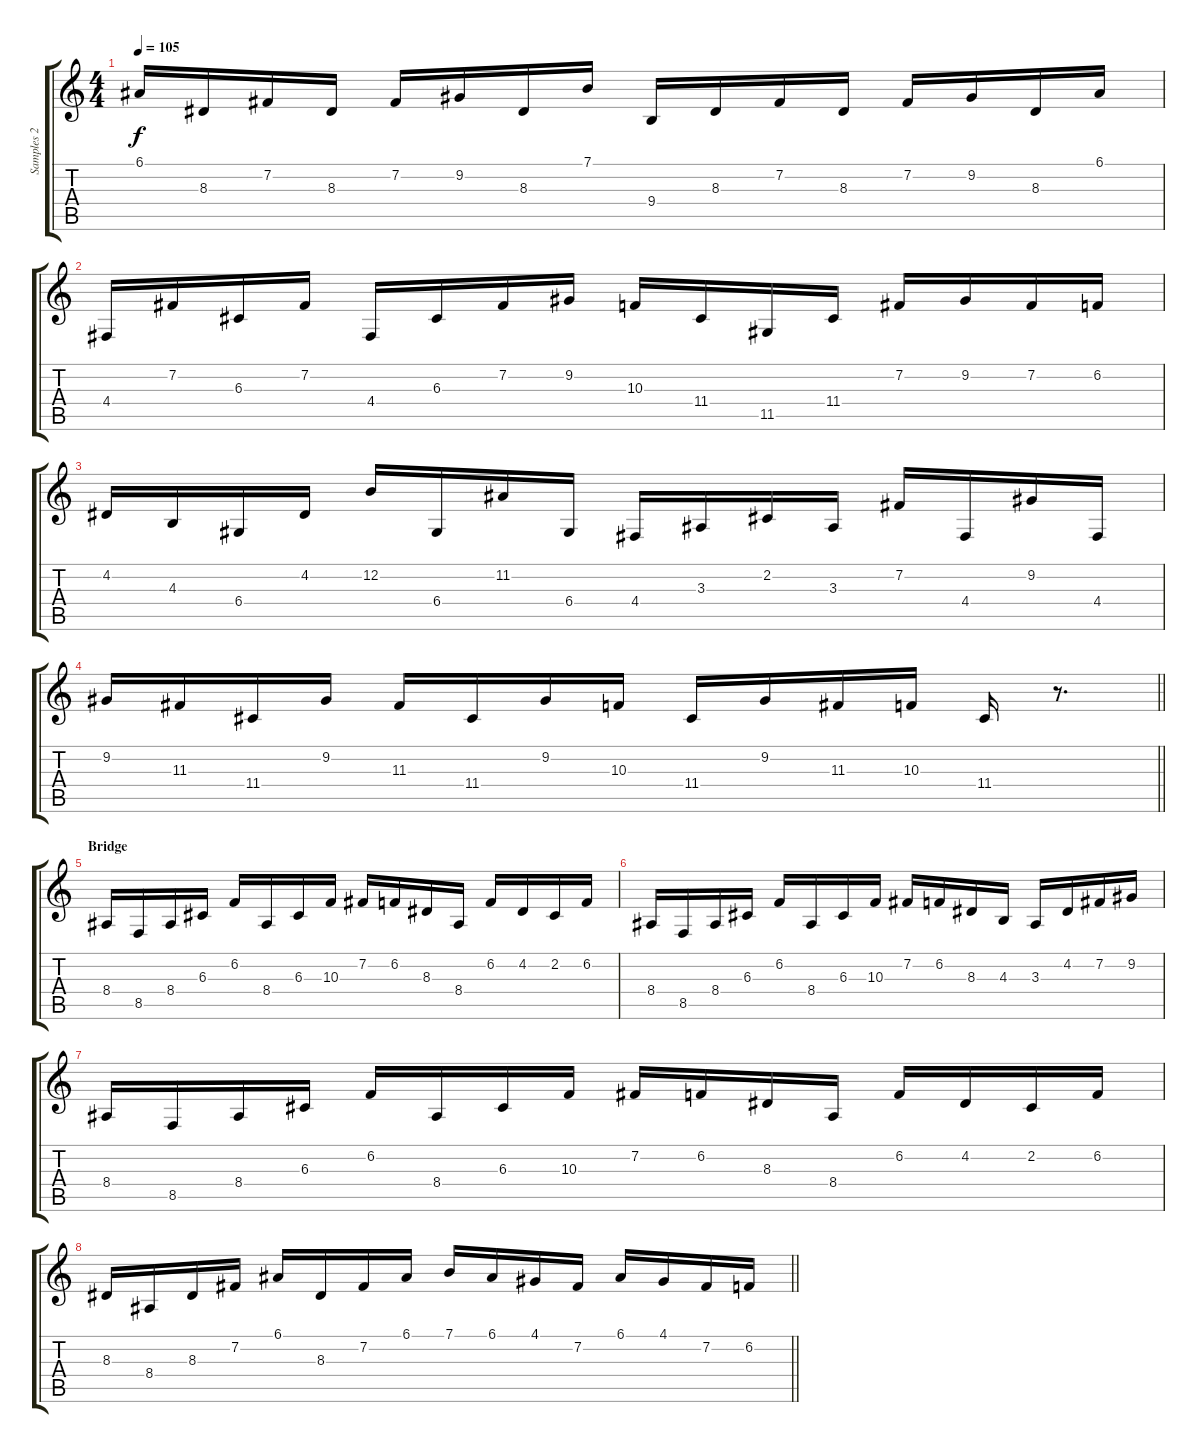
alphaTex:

\track ("Samples 2" "Samples 2") {instrument lead2sawtooth}
\staff {score tabs}
\tuning (E4 B3 G3 D3 A2 E2) {hide}
\ts (4 4)
\tempo 105
\clef g2
\ks c
6.1.16{dy f} 8.3.16 7.2.16 8.3.16 7.2.16 9.2.16 8.3.16 7.1.16 9.4.16 8.3.16 7.2.16 8.3.16 7.2.16 9.2.16 8.3.16 6.1.16 |
4.4.16 7.2.16 6.3.16 7.2.16 4.4.16 6.3.16 7.2.16 9.2.16 10.3.16 11.4.16 11.5.16 11.4.16 7.2.16 9.2.16 7.2.16 6.2.16 |
4.2.16 4.3.16 6.4.16 4.2.16 12.2.16 6.4.16 11.2.16 6.4.16 4.4.16 3.3.16 2.2.16 3.3.16 7.2.16 4.4.16 9.2.16 4.4.16 |
\barLineRight lightlight
9.2.16 11.3.16 11.4.16 9.2.16 11.3.16 11.4.16 9.2.16 10.3.16 11.4.16 9.2.16 11.3.16 10.3.16 11.4.16 r.8{d} |
\section ("" "Bridge")
8.4.16 8.5.16 8.4.16 6.3.16 6.2.16 8.4.16 6.3.16 10.3.16 7.2.16 6.2.16 8.3.16 8.4.16 6.2.16 4.2.16 2.2.16 6.2.16 |
8.4.16 8.5.16 8.4.16 6.3.16 6.2.16 8.4.16 6.3.16 10.3.16 7.2.16 6.2.16 8.3.16 4.3.16 3.3.16 4.2.16 7.2.16 9.2.16 |
8.4.16 8.5.16 8.4.16 6.3.16 6.2.16 8.4.16 6.3.16 10.3.16 7.2.16 6.2.16 8.3.16 8.4.16 6.2.16 4.2.16 2.2.16 6.2.16 |
\barLineRight lightlight
8.3.16 8.4.16 8.3.16 7.2.16 6.1.16 8.3.16 7.2.16 6.1.16 7.1.16 6.1.16 4.1.16 7.2.16 6.1.16 4.1.16 7.2.16 6.2.16
